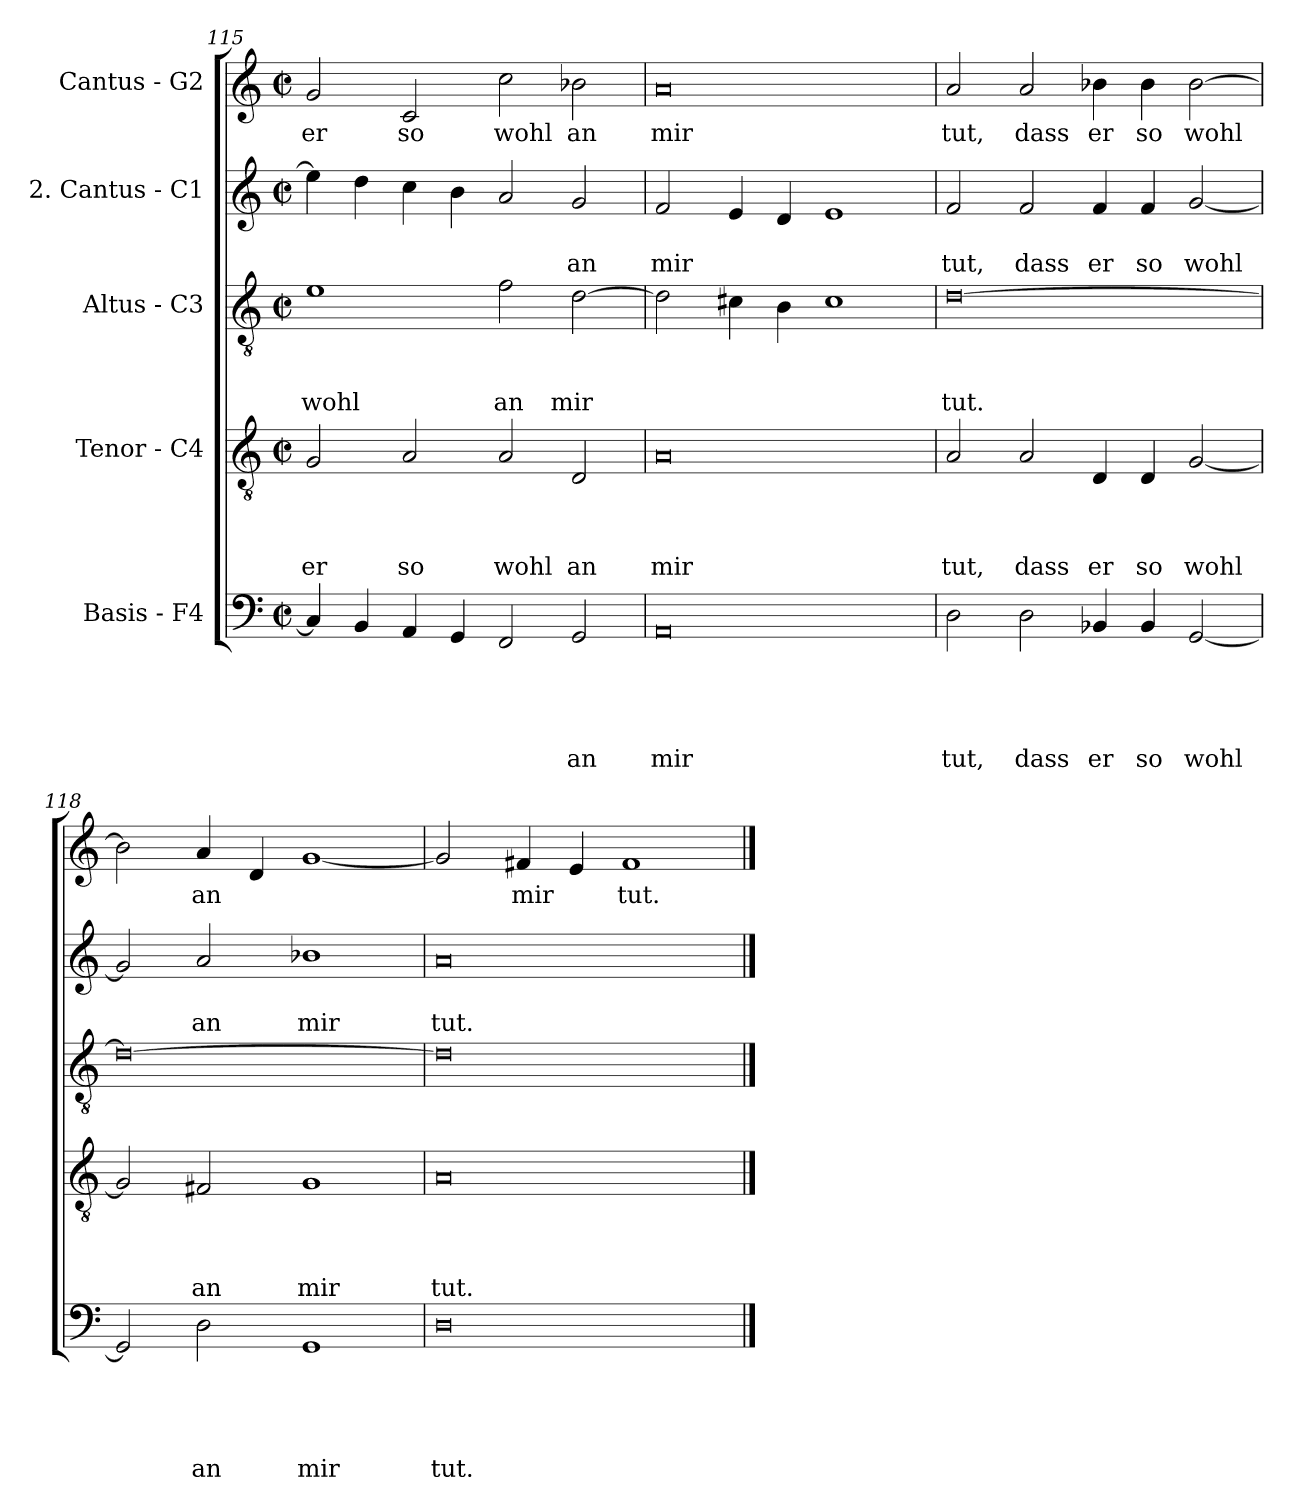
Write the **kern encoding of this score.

**kern	**text	**text	**text	**text	**text	**kern	**text	**text	**text	**text	**kern	**text	**text	**text	**kern	**text	**text	**kern	**text
*part5	*part5	*part5	*part5	*part5	*part5	*part4	*part4	*part4	*part4	*part4	*part3	*part3	*part3	*part3	*part2	*part2	*part2	*part1	*part1
*staff5	*staff5	*staff5	*staff5	*staff5	*staff5	*staff4	*staff4	*staff4	*staff4	*staff4	*staff3	*staff3	*staff3	*staff3	*staff2	*staff2	*staff2	*staff1	*staff1
*I"Basis - F4	*	*	*	*	*	*I"Tenor - C4	*	*	*	*	*I"Altus - C3	*	*	*	*I"2. Cantus - C1	*	*	*I"Cantus - G2	*
!!LO:LB:g=z
*clefF4	*	*	*	*	*	*clefGv2	*	*	*	*	*clefGv2	*	*	*	*clefG2	*	*	*clefG2	*
*k[]	*	*	*	*	*	*k[]	*	*	*	*	*k[]	*	*	*	*k[]	*	*	*k[]	*
*C:	*	*	*	*	*	*C:	*	*	*	*	*C:	*	*	*	*C:	*	*	*C:	*
*M2/2	*	*	*	*	*	*M2/2	*	*	*	*	*M2/2	*	*	*	*M2/2	*	*	*M2/2	*
*met(c|)	*	*	*	*	*	*met(c|)	*	*	*	*	*met(c|)	*	*	*	*met(c|)	*	*	*met(c|)	*
=115	=115	=115	=115	=115	=115	=115	=115	=115	=115	=115	=115	=115	=115	=115	=115	=115	=115	=115	=115
!	!	!	!	!	!	!	!	!	!	!LO:LY:b	!	!	!	!LO:LY:b	!	!	!	!	!LO:LY:b
4C/]	.	.	.	.	.	2G/	.	.	.	er	1e	.	.	wohl	4ee\]	.	.	2g/	er
4BB/	.	.	.	.	.	.	.	.	.	.	.	.	.	.	4dd\	.	.	.	.
!	!	!	!	!	!	!	!	!	!	!LO:LY:b	!	!	!	!	!	!	!	!	!LO:LY:b
4AA/	.	.	.	.	.	2A/	.	.	.	so	.	.	.	.	4cc\	.	.	2c/	so
4GG/	.	.	.	.	.	.	.	.	.	.	.	.	.	.	4b\	.	.	.	.
!	!	!	!	!	!	!	!	!	!	!LO:LY:b	!	!	!	!LO:LY:b	!	!	!	!	!LO:LY:b
2FF/	.	.	.	.	.	2A/	.	.	.	wohl	2f\	.	.	an	2a/	.	.	2cc\	wohl
!	!	!	!	!	!LO:LY:b	!	!	!	!	!LO:LY:b	!	!	!	!LO:LY:b	!	!	!LO:LY:b	!	!LO:LY:b
2GG/	.	.	.	.	an	2D/	.	.	.	an	[2d\	.	.	mir	2g/	.	an	2b-X\	an
=116	=116	=116	=116	=116	=116	=116	=116	=116	=116	=116	=116	=116	=116	=116	=116	=116	=116	=116	=116
!	!	!	!	!	!LO:LY:b	!	!	!	!	!LO:LY:b	!	!	!	!	!	!	!LO:LY:b	!	!LO:LY:b
0AA	.	.	.	.	mir	0A	.	.	.	mir	2d\]	.	.	.	2f/	.	mir	0a	mir
.	.	.	.	.	.	.	.	.	.	.	4c#X\	.	.	.	4e/	.	.	.	.
.	.	.	.	.	.	.	.	.	.	.	4B\	.	.	.	4d/	.	.	.	.
.	.	.	.	.	.	.	.	.	.	.	1c#	.	.	.	1e	.	.	.	.
=117	=117	=117	=117	=117	=117	=117	=117	=117	=117	=117	=117	=117	=117	=117	=117	=117	=117	=117	=117
!	!	!	!	!	!LO:LY:b	!	!	!	!	!LO:LY:b	!	!	!	!LO:LY:b	!	!	!LO:LY:b	!	!LO:LY:b
2D\	.	.	.	.	tut,	2A/	.	.	.	tut,	[0d	.	.	tut.	2f/	.	tut,	2a/	tut,
!	!	!	!	!	!LO:LY:b	!	!	!	!	!LO:LY:b	!	!	!	!	!	!	!LO:LY:b	!	!LO:LY:b
2D\	.	.	.	.	dass	2A/	.	.	.	dass	.	.	.	.	2f/	.	dass	2a/	dass
!	!	!	!	!	!LO:LY:b	!	!	!	!	!LO:LY:b	!	!	!	!	!	!	!LO:LY:b	!	!LO:LY:b
4BB-X/	.	.	.	.	er	4D/	.	.	.	er	.	.	.	.	4f/	.	er	4b-X\	er
!	!	!	!	!	!LO:LY:b	!	!	!	!	!LO:LY:b	!	!	!	!	!	!	!LO:LY:b	!	!LO:LY:b
4BB-/	.	.	.	.	so	4D/	.	.	.	so	.	.	.	.	4f/	.	so	4b-\	so
!	!	!	!	!	!LO:LY:b	!	!	!	!	!LO:LY:b	!	!	!	!	!	!	!LO:LY:b	!	!LO:LY:b
[2GG/	.	.	.	.	wohl	[2G/	.	.	.	wohl	.	.	.	.	[2g/	.	wohl	[2b-\	wohl
=118	=118	=118	=118	=118	=118	=118	=118	=118	=118	=118	=118	=118	=118	=118	=118	=118	=118	=118	=118
2GG/]	.	.	.	.	.	2G/]	.	.	.	.	0d_	.	.	.	2g/]	.	.	2b-\]	.
!	!	!	!	!	!LO:LY:b	!	!	!	!	!LO:LY:b	!	!	!	!	!	!	!LO:LY:b	!	!LO:LY:b
2D\	.	.	.	.	an	2F#X/	.	.	.	an	.	.	.	.	2a/	.	an	4a/	an
.	.	.	.	.	.	.	.	.	.	.	.	.	.	.	.	.	.	4d/	.
!	!	!	!	!	!LO:LY:b	!	!	!	!	!LO:LY:b	!	!	!	!	!	!	!LO:LY:b	!	!
1GG	.	.	.	.	mir	1G	.	.	.	mir	.	.	.	.	1b-X	.	mir	[1g	.
=119	=119	=119	=119	=119	=119	=119	=119	=119	=119	=119	=119	=119	=119	=119	=119	=119	=119	=119	=119
!	!	!	!	!	!LO:LY:b	!	!	!	!	!LO:LY:b	!	!	!	!	!	!	!LO:LY:b	!	!
0D	.	.	.	.	tut.	0A	.	.	.	tut.	0d]	.	.	.	0a	.	tut.	2g/]	.
!	!	!	!	!	!	!	!	!	!	!	!	!	!	!	!	!	!	!	!LO:LY:b
.	.	.	.	.	.	.	.	.	.	.	.	.	.	.	.	.	.	4f#X/	mir
.	.	.	.	.	.	.	.	.	.	.	.	.	.	.	.	.	.	4e/	.
!	!	!	!	!	!	!	!	!	!	!	!	!	!	!	!	!	!	!	!LO:LY:b
.	.	.	.	.	.	.	.	.	.	.	.	.	.	.	.	.	.	1f#	tut.
==	==	==	==	==	==	==	==	==	==	==	==	==	==	==	==	==	==	==	==
*-	*-	*-	*-	*-	*-	*-	*-	*-	*-	*-	*-	*-	*-	*-	*-	*-	*-	*-	*-
